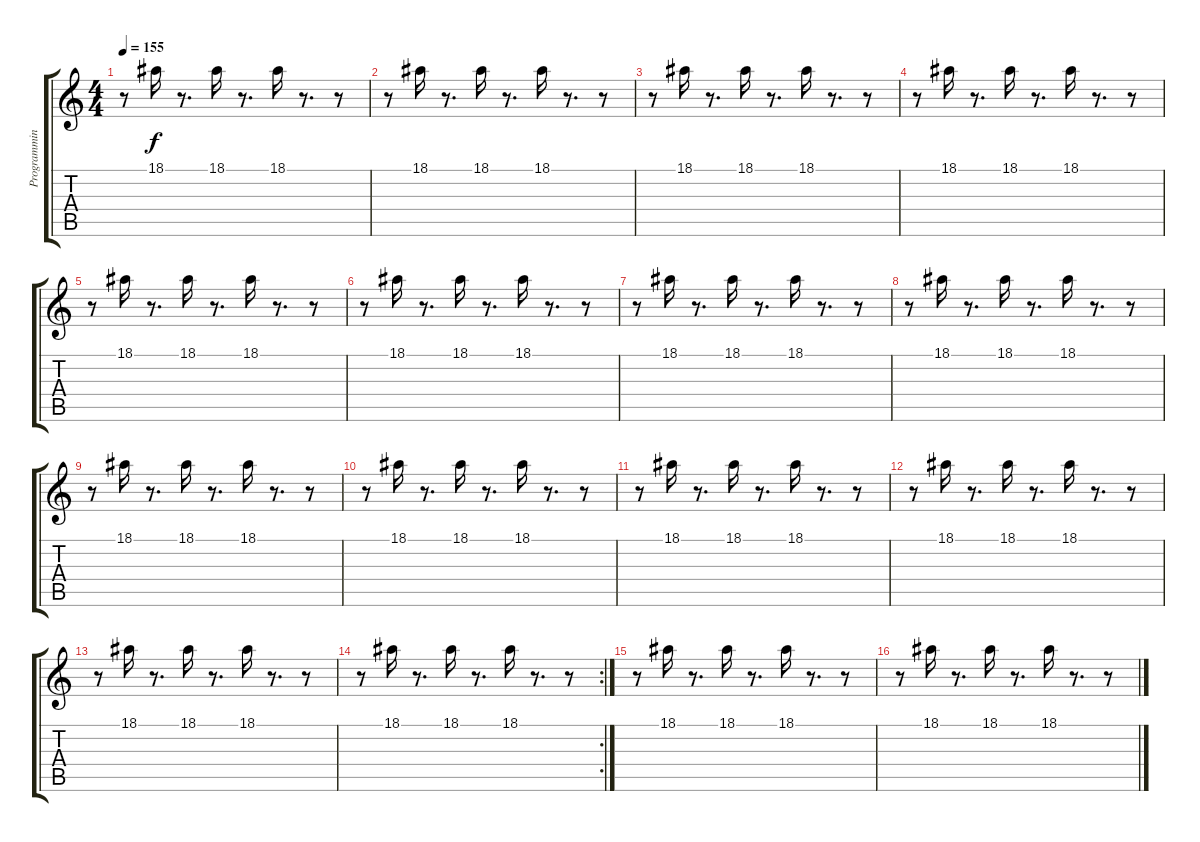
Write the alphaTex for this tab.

\track ("Programming" "Programmin") {instrument lead2sawtooth}
\staff {score tabs}
\tuning (E4 B3 G3 D3 A2 E2) {hide}
\ts (4 4)
\tempo 155
\clef g2
\ks c
r.8{dy f} 18.1.16 r.8{d} 18.1.16 r.8{d} 18.1.16 r.8{d} r.8 |
r.8 18.1.16 r.8{d} 18.1.16 r.8{d} 18.1.16 r.8{d} r.8 |
r.8 18.1.16 r.8{d} 18.1.16 r.8{d} 18.1.16 r.8{d} r.8 |
r.8 18.1.16 r.8{d} 18.1.16 r.8{d} 18.1.16 r.8{d} r.8 |
r.8 18.1.16 r.8{d} 18.1.16 r.8{d} 18.1.16 r.8{d} r.8 |
r.8 18.1.16 r.8{d} 18.1.16 r.8{d} 18.1.16 r.8{d} r.8 |
r.8 18.1.16 r.8{d} 18.1.16 r.8{d} 18.1.16 r.8{d} r.8 |
r.8 18.1.16 r.8{d} 18.1.16 r.8{d} 18.1.16 r.8{d} r.8 |
r.8 18.1.16 r.8{d} 18.1.16 r.8{d} 18.1.16 r.8{d} r.8 |
r.8 18.1.16 r.8{d} 18.1.16 r.8{d} 18.1.16 r.8{d} r.8 |
r.8 18.1.16 r.8{d} 18.1.16 r.8{d} 18.1.16 r.8{d} r.8 |
r.8 18.1.16 r.8{d} 18.1.16 r.8{d} 18.1.16 r.8{d} r.8 |
r.8 18.1.16 r.8{d} 18.1.16 r.8{d} 18.1.16 r.8{d} r.8 |
\rc 2
r.8 18.1.16 r.8{d} 18.1.16 r.8{d} 18.1.16 r.8{d} r.8 |
r.8 18.1.16 r.8{d} 18.1.16 r.8{d} 18.1.16 r.8{d} r.8 |
r.8 18.1.16 r.8{d} 18.1.16 r.8{d} 18.1.16 r.8{d} r.8
